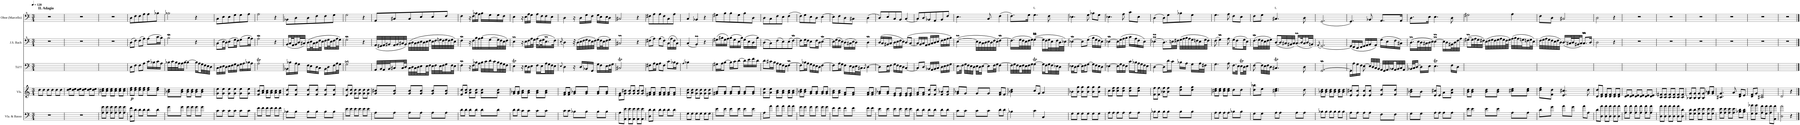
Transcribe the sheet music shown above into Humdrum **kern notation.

**kern	**kern	**dynam	**kern	**kern	**kern
*part5	*part4	*part4	*part3	*part2	*part1
*staff5	*staff4	*staff4	*staff3	*staff2	*staff1
*I"Vla. &amp; Basso	*I"Vls.	*	*I"Tú!!!	*I"J.S. Bach	*I"Oboe (Marcello)
*clefF4	*clefG2	*	*clefF4	*clefF^4	*clefF^4
*k[]	*k[]	*	*k[]	*k[]	*k[]
*M3/4	*M3/4	*	*M3/4	*M3/4	*M3/4
*MM120	*MM120	*	*MM120	*MM120	*MM120
=1	=1	=1	=1	=1	=1
!	!	!	!	!	!LO:TX:a:B:t=II. Adagio
2.r	8dd\L	.	2.ryy	2.r	2.r
.	8dd\J	.	.	.	.
.	8dd\L	.	.	.	.
.	8dd\J	.	.	.	.
.	8dd\L	.	.	.	.
.	8dd\J	.	.	.	.
=2	=2	=2	=2	=2	=2
2.r	8dd\ 8ee\L	.	2.ryy	2.r	2.r
.	8dd\ 8ee\J	.	.	.	.
.	8dd\ 8ee\L	.	.	.	.
.	8dd\ 8ee\J	.	.	.	.
.	8dd\ 8ee\L	.	.	.	.
.	8dd\ 8ee\J	.	.	.	.
=3	=3	=3	=3	=3	=3
8A\ 8g\L	8cc#X\ 8ee\L	.	2.ryy	2.r	2.r
8A\ 8g\J	8cc#\ 8ee\J	.	.	.	.
8A\ 8g\L	8cc#\ 8ee\L	.	.	.	.
8A\ 8g\J	8cc#\ 8ee\J	.	.	.	.
8A\ 8g\L	8cc#\ 8ee\L	.	.	.	.
8A\ 8g\J	8cc#\ 8ee\J	.	.	.	.
=4	=4	=4	=4	=4	=4
!	!	!LO:DY:b	!	!	!
8D\ 8f\L	8dd\ 8ff\L	p	8D\L	(8d\L	8d\L
8d\J	8dd\ 8ff\J	.	8F\J	8f\J)	8f\
8d\L	8dd\ 8ff\L	.	8F\L	(8f\L	8f\
8d\J	8dd\ 8ff\J	.	8A\J	8a\J)	8a\
8d\L	8dd\ 8ff\L	.	16c\LL	(8a\L	8a\
.	.	.	16B-X\	.	.
8d\J	8dd\ 8ff\J	.	16c\	16cc\L	8b-X\J
.	.	.	16A\JJ	16b\JJ)	.
=5	=5	=5	=5	=5	=5
8g\L	8b-X\ 8dd\L	.	32B-X\LLL	2bW\	2b-X\
.	.	.	32c\	.	.
.	.	.	32B-\	.	.
.	.	.	32A\J	.	.
8g\J	8b-\ 8dd\J	.	16A\	.	.
.	.	.	[16B-\JJ	.	.
8g\L	8b-\ 8dd\L	.	4B-\_	.	.
8g\J	8b-\ 8dd\J	.	.	.	.
8g\L	8b-\ 8dd\L	.	16B-\LL]	4r	4r
.	.	.	16A\	.	.
8g\J	8b-\ 8dd\J	.	32G\L	.	.
.	.	.	32F\	.	.
.	.	.	32E\	.	.
.	.	.	32D\JJJ	.	.
=6	=6	=6	=6	=6	=6
8c\L	8g\ 8ee\L	.	16C\LL	(8c\L	8c\L
.	.	.	16D\	.	.
8c\J	8g\ 8ee\J	.	16E\	16e\L	8e\
.	.	.	16D\JJ	16d\JJ)	.
8c\L	8g\ 8ee\L	.	16E\LL	(8e\L	8e\
.	.	.	16F\	.	.
8c\J	8g\ 8ee\J	.	16G\	16g\L	8g\
.	.	.	16F\JJ	16f\JJ)	.
8c\L	8g\ 8ee\L	.	16G\LL	(8g\L	8g\
.	.	.	16A\	.	.
8c\J	8g\ 8ee\J	.	16B-X\	16b\L	8a\J
.	.	.	16A\JJ	16a\JJ)	.
=7	=7	=7	=7	=7	=7
8f\L	8f/ 8cc/L	.	2AT\	2aW\	2a\
8f\J	8a/ 8cc/J	.	.	.	.
8f\L	8a\ 8cc\L	.	.	.	.
8f\J	8a\ 8cc\J	.	.	.	.
8f\L	8a\ 8cc\L	.	4ryy	4r	4r
8f\J	8a\ 8cc\J	.	.	.	.
=8	=8	=8	=8	=8	=8
8B-X\L	8f/ 8dd/L	.	16BB-X\LL	(16B/LL	8B-X\L
.	.	.	16B-X\	32c/L	.
.	.	.	.	32A/J	.
8B-\J	8f/ 8dd/J	.	16A\	16B/	8d\
.	.	.	16G\JJ	32d/L	.
.	.	.	.	32c#X/JJJ)	.
8B-\L	8f/ 8dd/L	.	16F\LL	(16d\LL	8d\
.	.	.	16E\	32e\L	.
.	.	.	.	32c#\J	.
8B-\J	8f/ 8dd/J	.	16D\	16d\	8f\
.	.	.	16C\JJ	32f\L	.
.	.	.	.	32e\JJJ	.
8B-\L	8f/ 8dd/L	.	16BB-\LL	16f\LL	8f\
.	.	.	16D\	32g\L	.
.	.	.	.	32e\J	.
8B-\J	8f/ 8dd/J	.	16F\	16f\	8g\J
.	.	.	32A\L	32a\L	.
.	.	.	32G\JJJ	32g\JJJ)	.
=9	=9	=9	=9	=9	=9
8e\L	8e/ 8dd/L	.	2Gs$SS\	2gW\	2g\
8e\J	8g/ 8dd/J	.	.	.	.
8e\L	8g\ 8dd\L	.	.	.	.
8e\J	8g\ 8dd\J	.	.	.	.
8e\L	8g\ 8dd\L	.	4ryy	4r	4r
8e\J	8g\ 8dd\J	.	.	.	.
=10	=10	=10	=10	=10	=10
8A\L	8g/ 8cc#X/L	.	32AA/LLL	(32A/LLL	8A/L
.	.	.	32BB/	32G#X/	.
.	.	.	32AA/	32A/	.
.	.	.	32BB/J	32B#X/	.
8A\J	8g/ 8cc#/J	.	16C#X/	32A/	8c#X/
.	.	.	.	32B#/	.
.	.	.	32C#/L	32c#X/	.
.	.	.	32D/JJJ	32B#/JJJ)	.
8A\L	8g/ 8cc#/L	.	32C#\LLL	(32c#\LLL	8c#/
.	.	.	32D\	32d\	.
.	.	.	32C#\	32c#\	.
.	.	.	32D\J	32d\	.
8A\J	8g/ 8cc#/J	.	16E\	32e\	8e/
.	.	.	.	32d\	.
.	.	.	32E\L	32e\	.
.	.	.	32F\JJJ	32f\JJJ	.
8A\L	8g/ 8cc#/L	.	32E\LLL	32e\LLL	8e/
.	.	.	32F\	32f\	.
.	.	.	32E\	32gn\	.
.	.	.	32F\J	32f\	.
8A\J	8g/ 8cc#/J	.	16G\	32g\	8f/J
.	.	.	.	32f\	.
.	.	.	32F\L	32g\	.
.	.	.	32E\JJJ	32e\JJJ)	.
=11	=11	=11	=11	=11	=11
8d\L	8f/ 8dd/L	.	4Fw\	4fw\	4f\
8d\J	8a/ 8dd/J	.	.	.	.
8d\L	8a\ 8dd\L	.	16r	16r	16r
.	.	.	16F\LL	16f\LL	16f\LL
8d\J	8a\ 8dd\J	.	16B-X\	16b\	16b-X\
.	.	.	16A\JJ	16a\	16a\JJ
8d\L	8a\ 8dd\L	.	32B-\LLL	(16b\	16b-\LL
.	.	.	32c\	.	.
.	.	.	32d\	[16g\	16g\
.	.	.	32c\	.	.
8d\J	8a\ 8dd\J	.	32B-\	32g\L]	16g\
.	.	.	32A\	32f\	.
.	.	.	32G\	32e\	16f\JJ
.	.	.	32F\JJJ	32f\JJJ)	.
=12	=12	=12	=12	=12	=12
8d\L	8g/ 8b-X/L	.	4Et\	4em\	4e\
8d\J	8g/ 8b-/J	.	.	.	.
8c\L	8a\ 8cc\L	.	16r	16r	16r
.	.	.	16E\LL	16e\LL	16e\LL
8c\J	8a\ 8cc\J	.	16D\	16f\	16a\
.	.	.	16E\JJ	32a\L	16g\JJ
.	.	.	.	32g\JJJ	.
8c\L	8a\ 8cc\L	.	16F\LL	(32a\KLL	16a\LL
.	.	.	.	16f\	.
.	.	.	16E\	.	16f\
.	.	.	.	32g\K	.
8c\J	8a\ 8cc\J	.	32A\L	16.em\	16f\
.	.	.	32G\	.	.
.	.	.	32F\	.	16e\JJ
.	.	.	32E\JJJ	32f\JJk)	.
=13	=13	=13	=13	=13	=13
.	.	.	8qE/	(16qe/	.
8c\L	8f/ 8a/L	.	4D\	4d\)	4d\
8c\J	8f/ 8a/J	.	.	.	.
8B-X\L	8g/ 8b-X/L	.	16r	32r	16r
.	.	.	.	(32d\LLL	.
.	.	.	16D/LL	32e\	16d\LL
.	.	.	.	32f\	.
8B-\J	8g/ 8b-/J	.	16BB-X/	32g\	16g\
.	.	.	.	32f\	.
.	.	.	16GG/JJ	32e\	16f\JJ
.	.	.	.	32f\JJJ)	.
8B-\L	8g/ 8b-/L	.	16G\LL	(16g\LL	16g\LL
.	.	.	16F\	32f\L	16e\
.	.	.	.	32e\J	.
8B-\J	8g/ 8b-/J	.	16E\	16f\	16e\
.	.	.	32F\L	16g\JJ)	16d\JJ
.	.	.	32G\JJJ	.	.
=14	=14	=14	=14	=14	=14
8A\L	8e\ 8g\L	.	2C#Xt/	2c#Xm/	2c#X/
8AA\ 8e\J	8g\ 8cc#X\J	.	.	.	.
8AA\ 8e\L	8g/ 8cc#/L	.	.	.	.
8AA\ 8e\J	8g/ 8cc#/J	.	.	.	.
8AA\ 8e\L	8g/ 8cc#/L	.	4ryy	4r	4r
8AA\ 8e\J	8g/ 8cc#/J	.	.	.	.
=15	=15	=15	=15	=15	=15
8D\ 8d\L	8f#X/ 8a/L	.	8F#X\L	(8f#X\L	8f#X\L
8d\J	8f#/ 8a/J	.	16A\L	8a\J)	8a\
.	.	.	16G\JJ	.	.
8d\L	8f#/ 8a/L	.	8A\L	(8a\L	8a\
8d\J	8f#/ 8a/J	.	8F#\J	8f#\J)	8f#\
8d\L	8f#/ 8a/L	.	8c\L	(16c\LL	8c\
.	.	.	.	16a\	.
8d\J	8f#/ 8a/J	.	16B-X\L	16f#\	8a\J
.	.	.	16A\JJ	16c\JJ)	.
=16	=16	=16	=16	=16	=16
.	.	.	4qA/	.	.
8G\L	8a\ 8dd\L	.	4B-X\	(4c/	4c/
8G\J	8a\ 8dd\J	.	.	.	.
8G\L	8g\ 8dd\L	.	2ryy	4Bm/)	4B-X/
8G\J	8g\ 8dd\J	.	.	.	.
8G\L	8g\ 8dd\L	.	.	4r	4r
8G\J	8g\ 8dd\J	.	.	.	.
=17	=17	=17	=17	=17	=17
8e\L	8g#X/ 8b/L	.	16G#X\LL	(16g#X\LL	8g#X\L
.	.	.	16A\J	16b#X\	.
8e\J	8g#/ 8b/J	.	[8B\J	16g#\	8b\
.	.	.	.	16a\JJ)	.
8e\L	8g#/ 8b/L	.	16B\LL]	(16b#\LL	8b\
.	.	.	16c\J	16g#\	.
8e\J	8g#/ 8b/J	.	[8d\J	16e\	8g#\
.	.	.	.	16b#\JJ)	.
8e\L	8g#/ 8b/L	.	16d\LL]	(16g#\LL	8b\
.	.	.	16e\	16e\	.
8e\J	8g#/ 8b/J	.	16f\	16d\	8d\J
.	.	.	16d\JJ	16b#\JJ)	.
=18	=18	=18	=18	=18	=18
8A\L	8a\ 8ee\L	.	8d\L	(8d\L	8d\L
8a\J	8a\ 8ee\J	.	16c#X\L	8c\)	8c\
.	.	.	16B\JJ	.	.
8a\L	8a\ 8cc\L	.	16A\LL	(8f\	8f\
.	.	.	16G\	.	.
8a\J	8a\ 8cc\J	.	16F\	8e\)	8e\J
.	.	.	16E\JJ	.	.
8a\L	8a\ 8cc\L	.	[4Fw\	(8e\	(4f\
8a\J	8a\ 8cc\J	.	.	[8fw\J)	.
=19	=19	=19	=19	=19	=19
8g\L	8b-X\ 8dd\L	.	8F\L]	8f\L]	8f\L)
8g\J	8b-\ 8dd\J	.	16B-X\L	16g\L	8g\
.	.	.	16A\JJ	16f\JJ	.
8g\L	8g/ 8b-/L	.	16G\LL	8e\L	8e\
.	.	.	16F\	.	.
8g\J	8g/ 8b-/J	.	16E\	16f\L	8d\J
.	.	.	16D\JJ	16d\JJ	.
8g\L	8g/ 8b-/L	.	[4F\	[4eW\	(4e\
8g\J	8g/ 8b-/J	.	.	.	.
=20	=20	=20	=20	=20	=20
8f\L	8a\ 8cc\L	.	8F\L]	16e\LL]	8e\L)
.	.	.	.	(16g\	.
8f\J	8a\ 8cc\J	.	16A\L	16f\	8f\
.	.	.	16G\JJ	16e\JJ)	.
8f\L	8f/ 8a/L	.	16F\LL	(16d\LL	8d\
.	.	.	16E\	16c#X\	.
8f\J	8f/ 8a/J	.	16D\	16e\	8c#X\J
.	.	.	32E\L	16d\JJ)	.
.	.	.	32C#X\JJJ	.	.
.	.	.	8qC#/	.	.
8f\L	8f/ 8a/L	.	[4D\	4dW\	(4d\
8f\J	8f/ 8a/J	.	.	.	.
=21	=21	=21	=21	=21	=21
8e\L	8g/ 8b-X/L	.	8D\L]	(16d/LL	8d/L)
.	.	.	.	16c/	.
8e\J	8g/ 8b-/J	.	16E\L	16B#X/	8e/
.	.	.	16F\JJ	16c/JJ	.
8e\L	8e/ 8g/L	.	16G\LL	16d\LL	8c/
.	.	.	16F\	16e\	.
8e\J	8e/ 8g/J	.	16E\	16f\	8B/J
.	.	.	16D\JJ	16e\JJ)	.
8e\L	8e/ 8g/L	.	[4C/	(8d/L	(4c/
8e\J	8e/ 8g/J	.	.	[8c/J	.
=22	=22	=22	=22	=22	=22
8d\L	8f/ 8a/L	.	8C/L]	16c/LL]	8c/L)
.	.	.	.	16B/	.
8d\J	8f/ 8a/J	.	8D/J	16c/	8d/
.	.	.	.	16A/JJ	.
8d\L	8f/ 8dd/L	.	16BB-X/LL	16B/LL	8B-X/
.	.	.	16AA/	16c/	.
8d\J	8f/ 8dd/J	.	16BB-/	16d/	8A/
.	.	.	16C/JJ	16e/JJ	.
8d\L	8f/ 8b-X/L	.	16D\LL	16f\LL	8B-/
.	.	.	16E\	16g\	.
8d\J	8f/ 8b-/J	.	16F\	16a\	8f/J
.	.	.	16G\JJ	16b\JJ)	.
=23	=23	=23	=23	=23	=23
8c\L	8g/ 8b-X/L	.	16.E\LL	([4em\	4.e\
.	.	.	32F\JJk	.	.
8c\J	8g/J	.	32G\LLL	.	.
.	.	.	32F\	.	.
.	.	.	32E\	.	.
.	.	.	32D\JJJ	.	.
8c\L	8g/L	.	32E\LLL	32e\LLL]	.
.	.	.	32D\J	32d\	.
.	.	.	[16E\JJ	32c\	.
.	.	.	.	32d\	.
8c\J	8g/J	.	16E\LL]	32e\	8c/
.	.	.	.	32d\	.
.	.	.	32F\L	32f\	.
.	.	.	32G\JJJ	(32e\JJJ)	.
8d\L	8f/ 8a/L	.	[4F\	[4fw\)	(4f\
8d\J	8f/J	.	.	.	.
=24	=24	=24	=24	=24	=24
4B-X\	4b-X\ 4dd\	.	32F\LLL]	(16.f\LL]	8.f\L)
.	.	.	32G\	.	.
.	.	.	32F\	.	.
.	.	.	32E\	32g\L	.
.	.	.	32F\	32f\	.
.	.	.	32E\	32e\	.
.	.	.	32F\	32f\	16g\Jk
.	.	.	32G\JJJ	32g\JJJ)	.
!	!	!	!	!	!LO:TX:a:t=t.
4c\	8cc/L	.	[4GT\	([4gMM\	4.g\
.	8g/J	.	.	.	.
4C/	4a/	.	16G\LL]	16g\LL]	.
.	.	.	16F\	16f\	.
.	.	.	32G\L	32g\L	8f\
.	.	.	32F\	32e\	.
.	.	.	32E-X\	32f\	.
.	.	.	32D\JJJ	64d\L	.
.	.	.	.	64e-X\JJJJ)	.
=25	=25	=25	=25	=25	=25
8G\L	8b-X\L	.	16E-X\LL	[4e-Xw\	4.e-X\
.	.	.	16D\J	.	.
8G\J	8b-\ 8gg\J	.	[8E-\J	.	.
8G\L	8b-\ 8gg\L	.	16E-\LL]	8e-\L]	.
.	.	.	16F\J	.	.
8G\J	8b-\ 8gg\J	.	[8G\J	(8g\J	8g\
8G\L	8b-\ 8gg\L	.	16G\LL]	16b\LL	8b-X\L
.	.	.	16F\	16g\	.
8G\J	8b-\ 8gg\J	.	16E-\	16f\	8g\J
.	.	.	16D\JJ	16e-\JJ)	.
=26	=26	=26	=26	=26	=26
8A\L	8cc\L	.	[4E-X\	[4e-Xw\	4.e-X\
8A\J	8cc\ 8ff\J	.	.	.	.
8A\L	8cc\ 8ff\L	.	16E-\LL]	16e-\LL]	.
.	.	.	16G\	(16g\	.
8A\J	8cc\ 8ff\J	.	16F\	16a\	8a\
.	.	.	16E-\JJ	16b\JJ	.
8A\L	8cc\ 8ff\L	.	16c\LL	16cc\LL	8cc\L
.	.	.	16B-X\	16a\	.
8A\J	8cc\ 8ff\J	.	32A\L	16f\	8e-\J
.	.	.	32G\	.	.
.	.	.	32F\	16e-\JJ)	.
.	.	.	32E-\JJJ	.	.
=27	=27	=27	=27	=27	=27
8B-X\L	8f\ 8ff\L	.	[4D\	(4e-XMM\	(4d\
8B-\J	8f\ 8ff\J	.	.	.	.
8B-\L	8b-X\ 8ff\L	.	8D\L]	8.d\L)	8d\L)
8B-\J	8b-\ 8ff\J	.	16d\L	.	8g\
.	.	.	16c\JJ	32en\LL	.
.	.	.	.	32f#X\JJJ	.
8B-\L	8dd\ 8gg\L	.	16B-X\LL	(32g\LLL	8b-X\
.	.	.	.	32a\	.
.	.	.	16A\JJ	32b\	.
.	.	.	.	32a\	.
8B-\J	8dd\ 8gg\J	.	16G\LL	32g\	8g\J
.	.	.	.	32fn\	.
.	.	.	32A\L	32e\	.
.	.	.	32F#X\JJJ	64g\L	.
.	.	.	.	64f\JJJJ)	.
=28	=28	=28	=28	=28	=28
8A\L	8cc#X\ 8ee\L	.	4.G\	(8f\	4.g\
8A\J	8cc#\ 8ee\J	.	.	4gW\)	.
8A\L	8cc#\ 8ee\L	.	.	.	.
8A\J	8cc#\ 8ee\J	.	8A\	8a\	8a\
8B-X\L	8dd\L	.	16.F\LL	(16g\KL	8f\L
.	.	.	.	8f\	.
.	.	.	32E\JJk	.	.
8B-\J	8dd\J	.	16Et\LL	.	8e\J
.	.	.	32D\L	32g\LL	.
.	.	.	32E\JJJ	32e\JJJ)	.
=29	=29	=29	=29	=29	=29
8G\L	8dd\ 8bb-X\L	.	[8F\	(16.fw\LL	8f\L
.	.	.	.	32g\L	.
8G\J	8ee\J	.	32F\LLL]	32f\	8g\J
.	.	.	32E\	32e\	.
.	.	.	32F\	32f\	.
.	.	.	32D\JJJ	32g\JJJ)	.
!	!	!	!	!	!LO:TX:a:t=t.
8A\L	4.cc#X\ 4.ee\	.	4.C#Xt/	([8d/L	4.c#X/
8A\J	.	.	.	32d/LL]	.
.	.	.	.	32c#X/	.
.	.	.	.	32B#X/	.
.	.	.	.	32c#/JJJ)	.
8A\L	.	.	.	(16.c#m/LL	.
.	.	.	.	32d/K	.
8A\J	8dd\	.	8D\	16c#/	8d\
.	.	.	.	32d/L	.
.	.	.	.	32Bn/JJJ)	.
=30	=30	=30	=30	=30	=30
.	.	.	.	(16qA/	.
8B-X\L	8b-X\ 8dd\L	.	[2.GGW/	[2.G/)	(2.G/
8B-\J	8b-\ 8dd\J	.	.	.	.
8B-\L	8b-\ 8dd\L	.	.	.	.
8B-\J	8b-\ 8dd\J	.	.	.	.
8B-\L	8b-\ 8dd\L	.	.	.	.
8B-\J	8b-\ 8dd\J	.	.	.	.
=31	=31	=31	=31	=31	=31
8A\L	8e/ 8cc#X/L	.	16GG\LL]	(16G/LL]	4.G/)
.	.	.	16A\	16F/	.
8A\J	8e/ 8cc#/J	.	16G\	16E/	.
.	.	.	16F\JJ	16F/JJ	.
8A\L	8e/ 8cc#/L	.	[8E\	16G/LL	.
.	.	.	.	16A/	.
8A\J	8e/ 8cc#/J	.	32E/LLL]	16B/	8B-X/
.	.	.	32D/	.	.
.	.	.	32C/	16A/JJ)	.
.	.	.	32BB/JJJ	.	.
8F\L	8f/ 8dd/L	.	32AA/LLL	(16g\LL	8.A/L
.	.	.	32GG/	.	.
.	.	.	32AA/	16e\	.
.	.	.	32BB-X/	.	.
8F\J	8f/ 8dd/J	.	32AA/	16f\	.
.	.	.	32BB-/	.	.
.	.	.	32C/	16c#X\JJ)	16A/Jk
.	.	.	32AA/JJJ	.	.
=32	=32	=32	=32	=32	=32
8G\L	8b-X\ 8dd\L	.	32BB-X/LLL	(16.dM\LL	8.d\L
.	.	.	32C/J	.	.
.	.	.	[16D/JJ	.	.
.	.	.	.	32e\L	.
8G\J	8b-\J	.	16D\LL]	32d\	.
.	.	.	.	32c#X\	.
.	.	.	16E\JJ	32d\	16e\Jk
.	.	.	.	32e\JJJ)	.
8A\L	8e/ 8cc#X/L	.	4.Et\	[4emm\	4.e\
8A\J	8e/J	.	.	.	.
8A\L	8a\L	.	.	16e\LL]	.
.	.	.	.	16d\	.
8A\J	8a\ 8dd\J	.	16F\LL	32B#X\L	8d\
.	.	.	.	32d\	.
.	.	.	16D\JJ	32f\	.
.	.	.	.	32a\JJJ	.
=33	=33	=33	=33	=33	=33
8e\L	8b\ 8dd\L	.	2.ryy	([8g#Xm\L	2g#X\
8e\J	8b\ 8dd\J	.	.	32g#\LL]	.
.	.	.	.	32a\	.
.	.	.	.	32g#\	.
.	.	.	.	32f#X\JJJ)	.
8e\L	8b\ 8dd\L	.	.	(32e\LLL	.
.	.	.	.	32f#\	.
.	.	.	.	32g#\	.
.	.	.	.	32f#\	.
8e\J	8b\ 8dd\J	.	.	32g#\	.
.	.	.	.	32a\	.
.	.	.	.	32g#\	.
.	.	.	.	64f#\L	.
.	.	.	.	64g#\JJJJ)	.
8A\L	8cc#X\ 8ee\L	.	.	(32a\LLL	4a\
.	.	.	.	32b\	.
.	.	.	.	32a\	.
.	.	.	.	32gn\J	.
8A\J	8cc#\ 8ee\J	.	.	16fn\	.
.	.	.	.	32g\L	.
.	.	.	.	32e\JJJ)	.
=34	=34	=34	=34	=34	=34
8d\L	8dd\ 8ff\L	.	2.ryy	(32f\LLL	8f\L
.	.	.	.	32g\	.
.	.	.	.	32a\	.
.	.	.	.	32g\	.
8g\J	8f\ 8dd\J	.	.	32f\	8d\J
.	.	.	.	32e\	.
.	.	.	.	32f\	.
.	.	.	.	32d\JJJ)	.
8a\L	4.e/ 4.cc#X/	.	.	(16.d/LL	2c#X/
.	.	.	.	32c#X/L	.
8g\J	.	.	.	32d/	.
.	.	.	.	32B#X/J	.
.	.	.	.	16c#/JJ)	.
8a\L	.	.	.	8.c#mm/L	.
8A\J	8dd\	.	.	.	.
.	.	.	.	16d/Jk	.
=35	=35	=35	=35	=35	=35
8d\L	8d/ 8dd/L	.	2.ryy	2d\	2d\
8D\ 8a\J	8d/ 8f/J	.	.	.	.
8D\ 8a\L	8d/ 8f/L	.	.	.	.
8D\ 8a\J	8d/ 8f/J	.	.	.	.
8D\ 8a\L	8d/ 8f/L	.	.	4r	4r
8D\ 8a\J	8d/ 8f/J	.	.	.	.
=36	=36	=36	=36	=36	=36
8A\ 8a\L	8d/ 8e/L	.	2.ryy	2.r	2.r
8A\ 8a\J	8d/ 8e/J	.	.	.	.
8A\ 8a\L	8d/ 8e/L	.	.	.	.
8A\ 8a\J	8d/ 8e/J	.	.	.	.
8A\ 8a\L	8d/ 8e/L	.	.	.	.
8A\ 8a\J	8d/ 8e/J	.	.	.	.
=37	=37	=37	=37	=37	=37
8D\ 8a\L	8c/ 8f#X/L	.	2.ryy	2.r	2.r
8D\ 8a\J	8c/ 8f#/J	.	.	.	.
8D\ 8a\L	8c/ 8f#/L	.	.	.	.
8D\ 8a\J	8c/ 8f#/J	.	.	.	.
8D\ 8a\L	8c/ 8f#/L	.	.	.	.
8D\ 8d\J	8c/ 8f#/J	.	.	.	.
=38	=38	=38	=38	=38	=38
8G\ 8d\L	8B-X/ 8g/L	.	2.ryy	2.r	2.r
8G\ 8d\J	8B-/ 8g/J	.	.	.	.
8G\ 8e\L	8B-/ 8g/L	.	.	.	.
8G\ 8e\J	8B-/ 8g/J	.	.	.	.
8G\ 8e\L	8g/ 8b-X/L	.	.	.	.
8G\ 8e\J	8g/ 8b-/J	.	.	.	.
=39	=39	=39	=39	=39	=39
8A\ 8e\L	4.c#X/ 4.g/	.	2.ryy	2.r	2.r
8A\ 8e\J	.	.	.	.	.
8A\ 8e\L	.	.	.	.	.
8A\ 8e\J	8a/	.	.	.	.
8B-X\ 8d\L	8d/ 8f/L	.	.	.	.
8B-\ 8d\J	8e/J	.	.	.	.
=40	=40	=40	=40	=40	=40
8G\ 8b-X\L	8d/ 8f/L	.	2.ryy	2.r	2.r
8G\ 8b-\J	8g/J	.	.	.	.
8A\ 8a\L	2c#X/ 2e/	.	.	.	.
8G\ 8a\J	.	.	.	.	.
8A\ 8a\L	.	.	.	.	.
8AA\ 8a\J	.	.	.	.	.
=41	=41	=41	=41	=41	=41
2D\ 2a\	2d/	.	2.ryy	2.r	2.r
4r	4r	.	.	.	.
==	==	==	==	==	==
*-	*-	*-	*-	*-	*-
